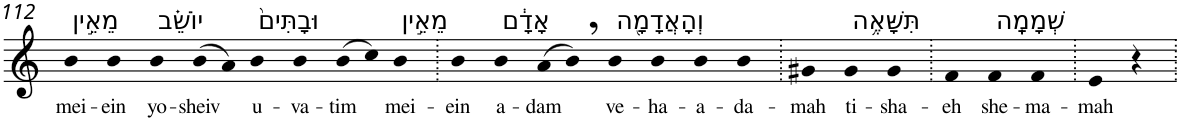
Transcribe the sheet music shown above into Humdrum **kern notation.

**kern	**text
*part1	*part1
*staff1	*staff1
*I"Piano	*
*I'Pno	*
!!LO:PB:g=z
*clefG2	*
*k[]	*
=112	=112
!LO:TX:a:t=מֵאֵ֣ין	!
!	!LO:LY:b
4b	mei-
!	!LO:LY:b
4b	-ein
!LO:TX:a:t=יוֹשֵׁ֗ב	!
!	!LO:LY:b
4b	yo-
!	!LO:LY:b
(8b	-sheiv
8a)	.
!LO:TX:a:t=וּבָתִּים֙	!
!	!LO:LY:b
4b	u-
!	!LO:LY:b
4b	-va-
!	!LO:LY:b
(8b	-tim
8cc)	.
!LO:TX:a:t=מֵאֵ֣ין	!
!	!LO:LY:b
4b	mei-
=113.	=113.
!	!LO:LY:b
4b	-ein
!LO:TX:a:t=אָדָ֔ם	!
!	!LO:LY:b
4b	a-
!	!LO:LY:b
(8a	-dam
8b,)	.
!LO:TX:a:t=וְהָאֲדָמָ֖ה	!
!	!LO:LY:b
4b	ve-
!	!LO:LY:b
4b	-ha-
!	!LO:LY:b
4b	-a-
!	!LO:LY:b
4b	-da-
=114.	=114.
!	!LO:LY:b
4g#X	-mah
!LO:TX:a:t=תִּשָּׁאֶ֥ה	!
!	!LO:LY:b
4g#	ti-
!	!LO:LY:b
4g#	-sha-
=115.	=115.
!	!LO:LY:b
4f	-eh
!LO:TX:a:t=שְׁמָמָֽה	!
!	!LO:LY:b
4f	she-
!	!LO:LY:b
4f	-ma-
=116.	=116.
!	!LO:LY:b
4e	-mah
4r	.
=.	=.
*-	*-
